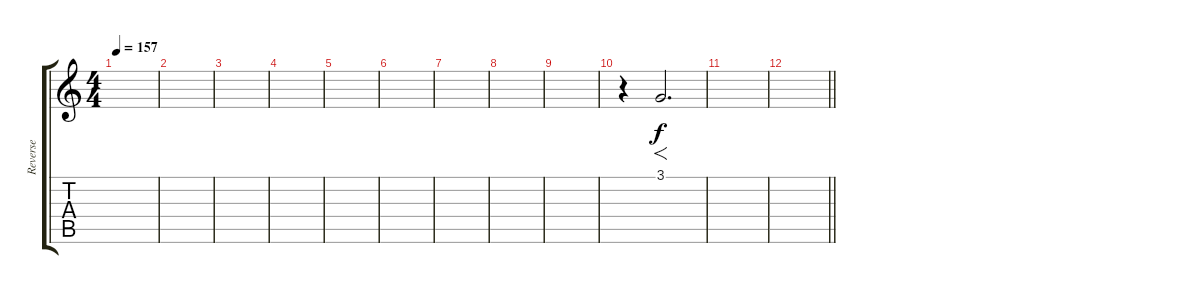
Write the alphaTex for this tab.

\track ("Reverse" "Reverse") {instrument reversecymbal}
\staff {score tabs}
\tuning (E4 B3 G3 D3 A2 E2) {hide}
\ts (4 4)
\tempo 157
\clef g2
\ks c
|
|
|
|
|
|
|
|
|
r.4 3.1.2{f d} |
|
\barLineRight lightlight
